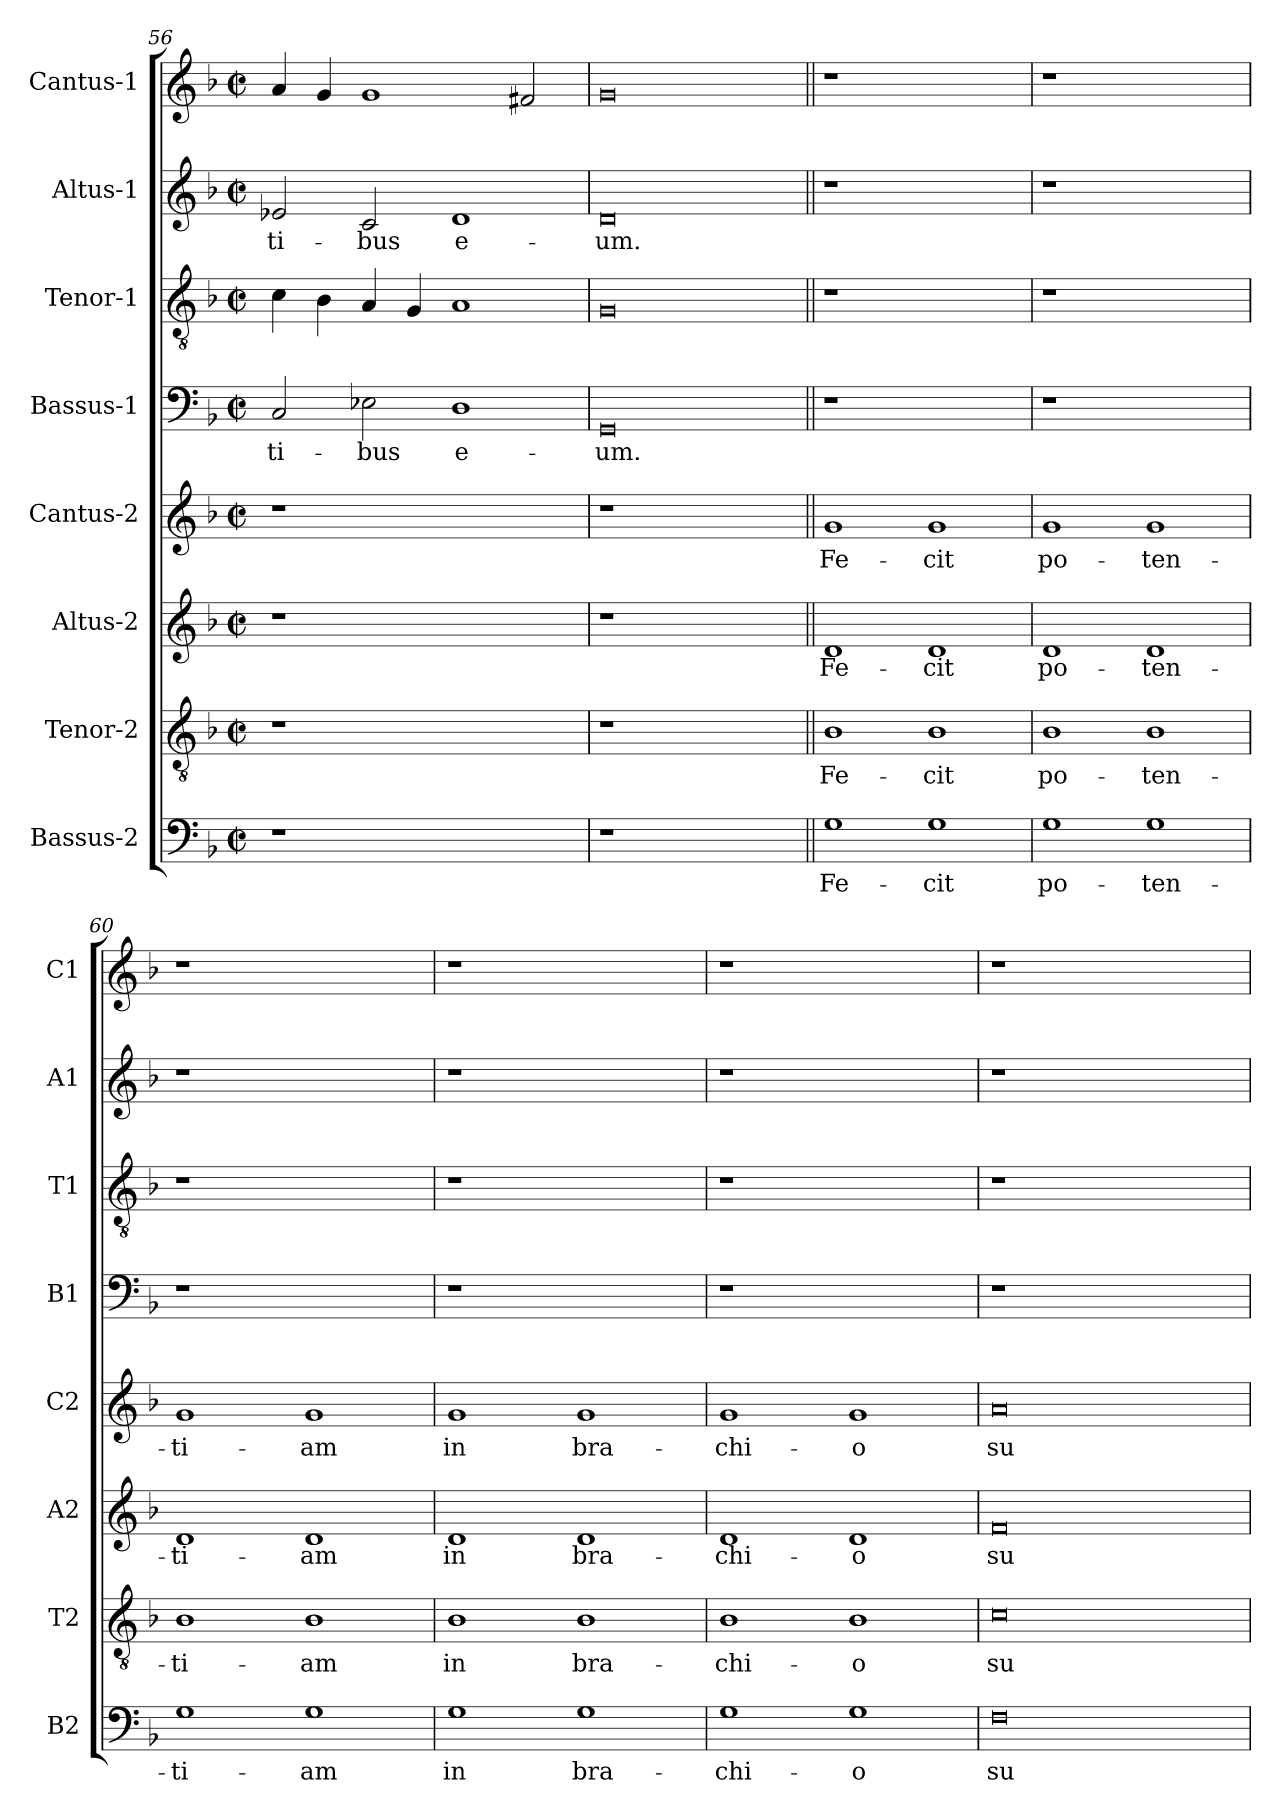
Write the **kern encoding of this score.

**kern	**text	**kern	**text	**kern	**text	**kern	**text	**kern	**text	**kern	**kern	**text	**kern
*part8	*part8	*part7	*part7	*part6	*part6	*part5	*part5	*part4	*part4	*part3	*part2	*part2	*part1
*staff8	*staff8	*staff7	*staff7	*staff6	*staff6	*staff5	*staff5	*staff4	*staff4	*staff3	*staff2	*staff2	*staff1
*I"Bassus-2	*	*I"Tenor-2	*	*I"Altus-2	*	*I"Cantus-2	*	*I"Bassus-1	*	*I"Tenor-1	*I"Altus-1	*	*I"Cantus-1
*I'B2	*	*I'T2	*	*I'A2	*	*I'C2	*	*I'B1	*	*I'T1	*I'A1	*	*I'C1
*clefF4	*	*clefGv2	*	*clefG2	*	*clefG2	*	*clefF4	*	*clefGv2	*clefG2	*	*clefG2
*k[b-]	*	*k[b-]	*	*k[b-]	*	*k[b-]	*	*k[b-]	*	*k[b-]	*k[b-]	*	*k[b-]
*F:	*	*F:	*	*F:	*	*F:	*	*F:	*	*F:	*F:	*	*F:
*M2/2	*	*M2/2	*	*M2/2	*	*M2/2	*	*M2/2	*	*M2/2	*M2/2	*	*M2/2
*met(c|)	*	*met(c|)	*	*met(c|)	*	*met(c|)	*	*met(c|)	*	*met(c|)	*met(c|)	*	*met(c|)
=56	=56	=56	=56	=56	=56	=56	=56	=56	=56	=56	=56	=56	=56
!	!	!	!	!	!	!	!	!	!LO:LY:b	!	!	!LO:LY:b	!
1r	.	1r	.	1r	.	1r	.	2C/	-ti-	4c\	2e-X/	-ti-	4a/
.	.	.	.	.	.	.	.	.	.	4B-\	.	.	4g/
!	!	!	!	!	!	!	!	!	!LO:LY:b	!	!	!LO:LY:b	!
.	.	.	.	.	.	.	.	2E-X\	-bus	4A/	2c/	-bus	1g
.	.	.	.	.	.	.	.	.	.	4G/	.	.	.
!	!	!	!	!	!	!	!	!	!LO:LY:b	!	!	!LO:LY:b	!
1ryy	.	1ryy	.	1ryy	.	1ryy	.	1D	e-	1A	1d	e-	.
.	.	.	.	.	.	.	.	.	.	.	.	.	2f#X/
=57	=57	=57	=57	=57	=57	=57	=57	=57	=57	=57	=57	=57	=57
!	!	!	!	!	!	!	!	!	!LO:LY:b	!	!	!LO:LY:b	!
1r	.	1r	.	1r	.	1r	.	0GG	-um.	0G	0d	-um.	0g
1ryy	.	1ryy	.	1ryy	.	1ryy	.	.	.	.	.	.	.
!!LO:LB:g=z
=58||	=58||	=58||	=58||	=58||	=58||	=58||	=58||	=58||	=58||	=58||	=58||	=58||	=58||
!	!LO:LY:b	!	!LO:LY:b	!	!LO:LY:b	!	!LO:LY:b	!	!	!	!	!	!
1G	Fe-	1B-	Fe-	1d	Fe-	1g	Fe-	1r	.	1r	1r	.	1r
!	!LO:LY:b	!	!LO:LY:b	!	!LO:LY:b	!	!LO:LY:b	!	!	!	!	!	!
1G	-cit	1B-	-cit	1d	-cit	1g	-cit	1ryy	.	1ryy	1ryy	.	1ryy
=59	=59	=59	=59	=59	=59	=59	=59	=59	=59	=59	=59	=59	=59
!	!LO:LY:b	!	!LO:LY:b	!	!LO:LY:b	!	!LO:LY:b	!	!	!	!	!	!
1G	po-	1B-	po-	1d	po-	1g	po-	1r	.	1r	1r	.	1r
!	!LO:LY:b	!	!LO:LY:b	!	!LO:LY:b	!	!LO:LY:b	!	!	!	!	!	!
1G	-ten-	1B-	-ten-	1d	-ten-	1g	-ten-	1ryy	.	1ryy	1ryy	.	1ryy
=60	=60	=60	=60	=60	=60	=60	=60	=60	=60	=60	=60	=60	=60
!	!LO:LY:b	!	!LO:LY:b	!	!LO:LY:b	!	!LO:LY:b	!	!	!	!	!	!
1G	-ti-	1B-	-ti-	1d	-ti-	1g	-ti-	1r	.	1r	1r	.	1r
!	!LO:LY:b	!	!LO:LY:b	!	!LO:LY:b	!	!LO:LY:b	!	!	!	!	!	!
1G	-am	1B-	-am	1d	-am	1g	-am	1ryy	.	1ryy	1ryy	.	1ryy
=61	=61	=61	=61	=61	=61	=61	=61	=61	=61	=61	=61	=61	=61
!	!LO:LY:b	!	!LO:LY:b	!	!LO:LY:b	!	!LO:LY:b	!	!	!	!	!	!
1G	in	1B-	in	1d	in	1g	in	1r	.	1r	1r	.	1r
!	!LO:LY:b	!	!LO:LY:b	!	!LO:LY:b	!	!LO:LY:b	!	!	!	!	!	!
1G	bra-	1B-	bra-	1d	bra-	1g	bra-	1ryy	.	1ryy	1ryy	.	1ryy
=62	=62	=62	=62	=62	=62	=62	=62	=62	=62	=62	=62	=62	=62
!	!LO:LY:b	!	!LO:LY:b	!	!LO:LY:b	!	!LO:LY:b	!	!	!	!	!	!
1G	-chi-	1B-	-chi-	1d	-chi-	1g	-chi-	1r	.	1r	1r	.	1r
!	!LO:LY:b	!	!LO:LY:b	!	!LO:LY:b	!	!LO:LY:b	!	!	!	!	!	!
1G	-o	1B-	-o	1d	-o	1g	-o	1ryy	.	1ryy	1ryy	.	1ryy
=63	=63	=63	=63	=63	=63	=63	=63	=63	=63	=63	=63	=63	=63
!	!LO:LY:b	!	!LO:LY:b	!	!LO:LY:b	!	!LO:LY:b	!	!	!	!	!	!
0F	su-	0c	su-	0f	su-	0a	su-	1r	.	1r	1r	.	1r
.	.	.	.	.	.	.	.	1ryy	.	1ryy	1ryy	.	1ryy
=	=	=	=	=	=	=	=	=	=	=	=	=	=
*-	*-	*-	*-	*-	*-	*-	*-	*-	*-	*-	*-	*-	*-
